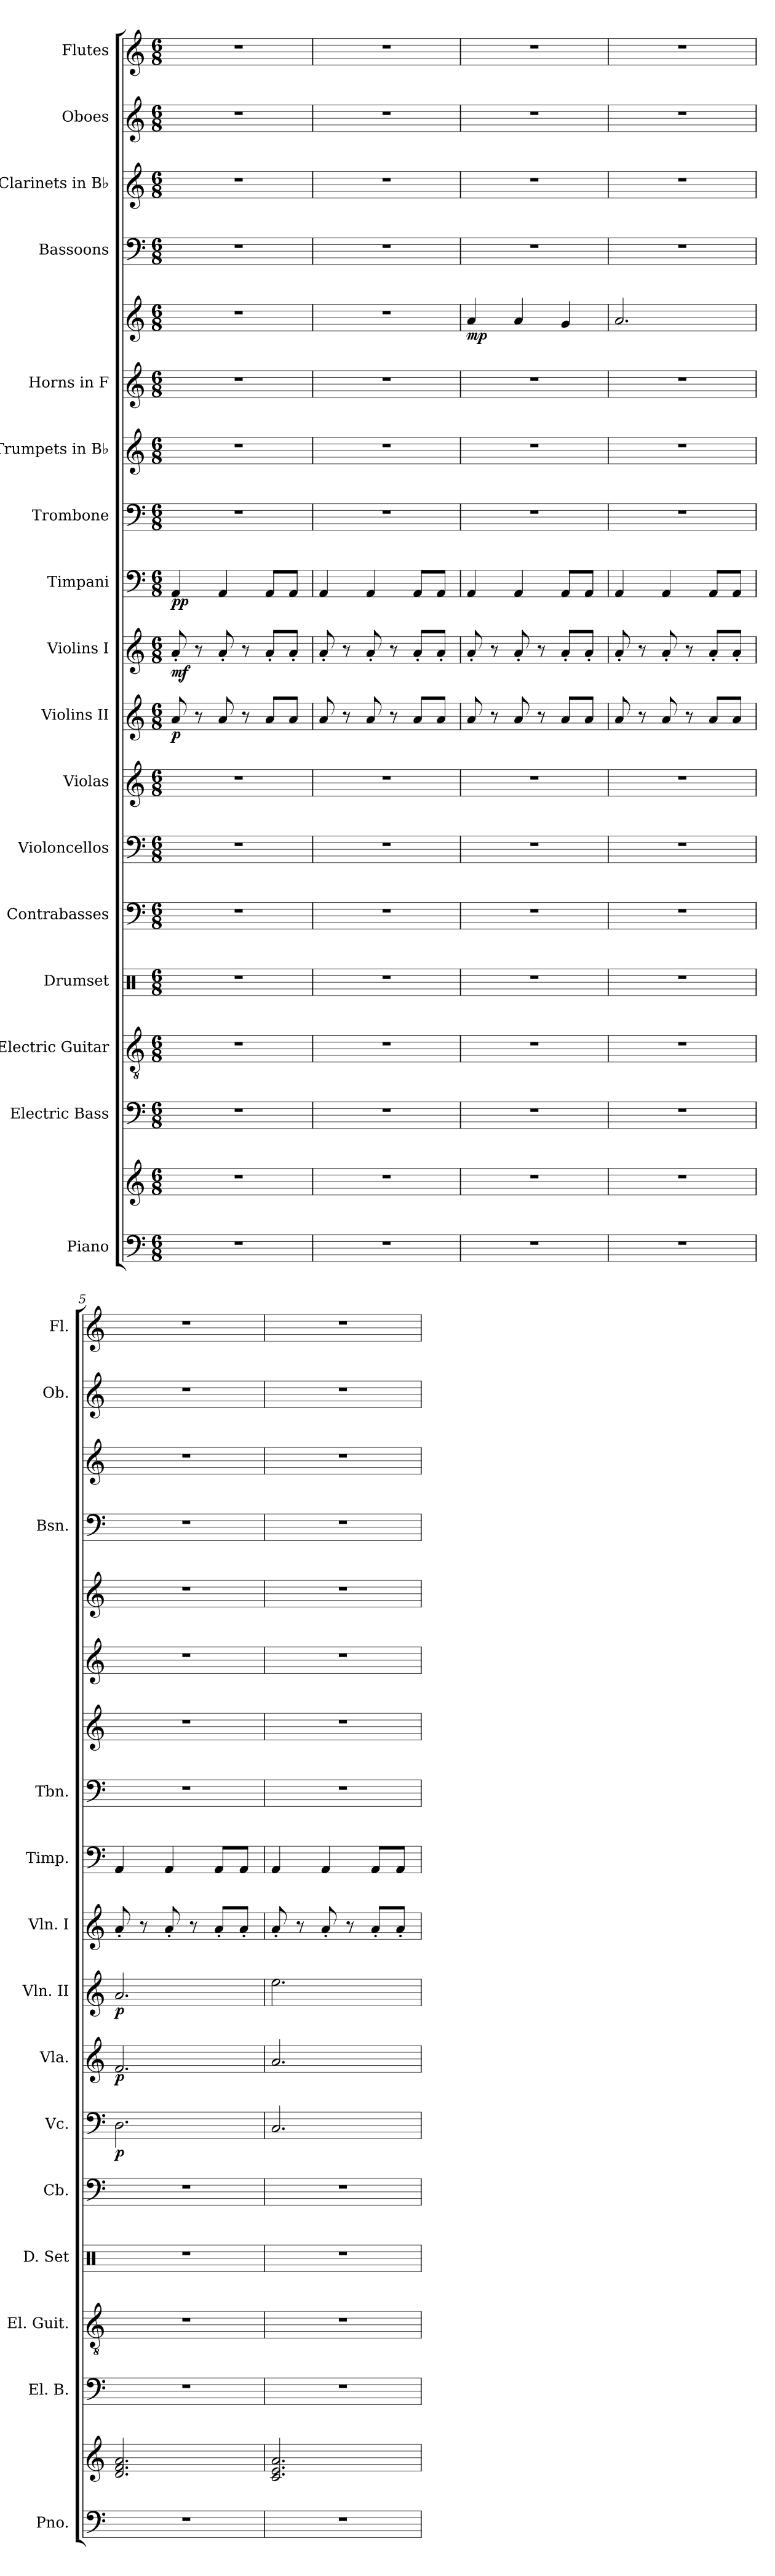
**kern	**kern	**kern	**kern	**kern	**kern	**kern	**dynam	**kern	**dynam	**kern	**dynam	**kern	**dynam	**kern	**dynam	**kern	**kern	**kern	**kern	**dynam	**kern	**kern	**kern	**kern
*part17	*part17	*part16	*part15	*part14	*part13	*part12	*part12	*part11	*part11	*part10	*part10	*part9	*part9	*part8	*part8	*part7	*part6	*part5	*part5	*part5	*part4	*part3	*part2	*part1
*staff19	*staff18	*staff17	*staff16	*staff15	*staff14	*staff13	*staff13	*staff12	*staff12	*staff11	*staff11	*staff10	*staff10	*staff9	*staff9	*staff8	*staff7	*staff6	*staff5	*staff5/6	*staff4	*staff3	*staff2	*staff1
*I"Piano	*	*I"Electric Bass	*I"Electric Guitar	*I"Drumset	*I"Contrabasses	*I"Violoncellos	*	*I"Violas	*	*I"Violins II	*	*I"Violins I	*	*I"Timpani	*	*I"Trombone	*I"Trumpets in B♭	*I"Horns in F	*	*	*I"Bassoons	*I"Clarinets in B♭	*I"Oboes	*I"Flutes
*I'Pno.	*	*I'El. B.	*I'El. Guit.	*I'D. Set	*I'Cb.	*I'Vc.	*	*I'Vla.	*	*I'Vln. II	*	*I'Vln. I	*	*I'Timp.	*	*I'Tbn.	*	*	*	*	*I'Bsn.	*	*I'Ob.	*I'Fl.
*clefF4	*clefG2	*clefF4	*clefGv2	*clefX	*clefF4	*clefF4	*	*clefG2	*	*clefG2	*	*clefG2	*	*clefF4	*	*clefF4	*clefG2	*clefG2	*clefG2	*	*clefF4	*clefG2	*clefG2	*clefG2
*	*	*ITrd7c12	*ITrd7c12	*	*ITrd7c12	*	*	*	*	*	*	*	*	*	*	*	*ITrd1c2	*ITrd4c7	*ITrd4c7	*	*	*ITrd1c2	*	*
*k[]	*k[]	*k[]	*k[]	*k[]	*k[]	*k[]	*	*k[]	*	*k[]	*	*k[]	*	*k[]	*	*k[]	*k[b-e-]	*k[b-]	*k[b-]	*	*k[]	*k[b-e-]	*k[]	*k[]
*M6/8	*M6/8	*M6/8	*M6/8	*M6/8	*M6/8	*M6/8	*	*M6/8	*	*M6/8	*	*M6/8	*	*M6/8	*	*M6/8	*M6/8	*M6/8	*M6/8	*	*M6/8	*M6/8	*M6/8	*M6/8
*MM180	*MM180	*MM180	*MM180	*MM180	*MM180	*MM180	*	*MM180	*	*MM180	*	*MM180	*	*MM180	*	*MM180	*MM180	*MM180	*MM180	*	*MM180	*MM180	*MM180	*MM180
=1	=1	=1	=1	=1	=1	=1	=1	=1	=1	=1	=1	=1	=1	=1	=1	=1	=1	=1	=1	=1	=1	=1	=1	=1
!	!	!	!	!	!	!	!	!	!	!	!LO:DY:b	!	!LO:DY:b	!	!LO:DY:b	!	!	!	!	!	!	!	!	!
2.r	2.r	2.r	2.r	2.r	2.r	2.r	.	2.r	.	8a/	p	8a'/	mf	4AA/	pp	2.r	2.r	2.r	2.r	.	2.r	2.r	2.r	2.r
.	.	.	.	.	.	.	.	.	.	8r	.	8r	.	.	.	.	.	.	.	.	.	.	.	.
.	.	.	.	.	.	.	.	.	.	8a/	.	8a'/	.	4AA/	.	.	.	.	.	.	.	.	.	.
.	.	.	.	.	.	.	.	.	.	8r	.	8r	.	.	.	.	.	.	.	.	.	.	.	.
.	.	.	.	.	.	.	.	.	.	8a/L	.	8a'/L	.	8AA/L	.	.	.	.	.	.	.	.	.	.
.	.	.	.	.	.	.	.	.	.	8a/J	.	8a'/J	.	8AA/J	.	.	.	.	.	.	.	.	.	.
=2	=2	=2	=2	=2	=2	=2	=2	=2	=2	=2	=2	=2	=2	=2	=2	=2	=2	=2	=2	=2	=2	=2	=2	=2
2.r	2.r	2.r	2.r	2.r	2.r	2.r	.	2.r	.	8a/	.	8a'/	.	4AA/	.	2.r	2.r	2.r	2.r	.	2.r	2.r	2.r	2.r
.	.	.	.	.	.	.	.	.	.	8r	.	8r	.	.	.	.	.	.	.	.	.	.	.	.
.	.	.	.	.	.	.	.	.	.	8a/	.	8a'/	.	4AA/	.	.	.	.	.	.	.	.	.	.
.	.	.	.	.	.	.	.	.	.	8r	.	8r	.	.	.	.	.	.	.	.	.	.	.	.
.	.	.	.	.	.	.	.	.	.	8a/L	.	8a'/L	.	8AA/L	.	.	.	.	.	.	.	.	.	.
.	.	.	.	.	.	.	.	.	.	8a/J	.	8a'/J	.	8AA/J	.	.	.	.	.	.	.	.	.	.
=3	=3	=3	=3	=3	=3	=3	=3	=3	=3	=3	=3	=3	=3	=3	=3	=3	=3	=3	=3	=3	=3	=3	=3	=3
!	!	!	!	!	!	!	!	!	!	!	!	!	!	!	!	!	!	!	!	!LO:DY:b	!	!	!	!
2.r	2.r	2.r	2.r	2.r	2.r	2.r	.	2.r	.	8a/	.	8a'/	.	4AA/	.	2.r	2.r	2.r	4d/	mp	2.r	2.r	2.r	2.r
.	.	.	.	.	.	.	.	.	.	8r	.	8r	.	.	.	.	.	.	.	.	.	.	.	.
.	.	.	.	.	.	.	.	.	.	8a/	.	8a'/	.	4AA/	.	.	.	.	4d/	.	.	.	.	.
.	.	.	.	.	.	.	.	.	.	8r	.	8r	.	.	.	.	.	.	.	.	.	.	.	.
.	.	.	.	.	.	.	.	.	.	8a/L	.	8a'/L	.	8AA/L	.	.	.	.	4c/	.	.	.	.	.
.	.	.	.	.	.	.	.	.	.	8a/J	.	8a'/J	.	8AA/J	.	.	.	.	.	.	.	.	.	.
=4	=4	=4	=4	=4	=4	=4	=4	=4	=4	=4	=4	=4	=4	=4	=4	=4	=4	=4	=4	=4	=4	=4	=4	=4
2.r	2.r	2.r	2.r	2.r	2.r	2.r	.	2.r	.	8a/	.	8a'/	.	4AA/	.	2.r	2.r	2.r	2.d/	.	2.r	2.r	2.r	2.r
.	.	.	.	.	.	.	.	.	.	8r	.	8r	.	.	.	.	.	.	.	.	.	.	.	.
.	.	.	.	.	.	.	.	.	.	8a/	.	8a'/	.	4AA/	.	.	.	.	.	.	.	.	.	.
.	.	.	.	.	.	.	.	.	.	8r	.	8r	.	.	.	.	.	.	.	.	.	.	.	.
.	.	.	.	.	.	.	.	.	.	8a/L	.	8a'/L	.	8AA/L	.	.	.	.	.	.	.	.	.	.
.	.	.	.	.	.	.	.	.	.	8a/J	.	8a'/J	.	8AA/J	.	.	.	.	.	.	.	.	.	.
=5	=5	=5	=5	=5	=5	=5	=5	=5	=5	=5	=5	=5	=5	=5	=5	=5	=5	=5	=5	=5	=5	=5	=5	=5
!	!	!	!	!	!	!	!LO:DY:b	!	!LO:DY:b	!	!LO:DY:b	!	!	!	!	!	!	!	!	!	!	!	!	!
2.r	2.d/ 2.f/ 2.a/	2.r	2.r	2.r	2.r	2.D\	p	2.f/	p	2.a/	p	8a'/	.	4AA/	.	2.r	2.r	2.r	2.r	.	2.r	2.r	2.r	2.r
.	.	.	.	.	.	.	.	.	.	.	.	8r	.	.	.	.	.	.	.	.	.	.	.	.
.	.	.	.	.	.	.	.	.	.	.	.	8a'/	.	4AA/	.	.	.	.	.	.	.	.	.	.
.	.	.	.	.	.	.	.	.	.	.	.	8r	.	.	.	.	.	.	.	.	.	.	.	.
.	.	.	.	.	.	.	.	.	.	.	.	8a'/L	.	8AA/L	.	.	.	.	.	.	.	.	.	.
.	.	.	.	.	.	.	.	.	.	.	.	8a'/J	.	8AA/J	.	.	.	.	.	.	.	.	.	.
=6	=6	=6	=6	=6	=6	=6	=6	=6	=6	=6	=6	=6	=6	=6	=6	=6	=6	=6	=6	=6	=6	=6	=6	=6
2.r	2.c/ 2.e/ 2.a/	2.r	2.r	2.r	2.r	2.C/	.	2.a/	.	2.ee\	.	8a'/	.	4AA/	.	2.r	2.r	2.r	2.r	.	2.r	2.r	2.r	2.r
.	.	.	.	.	.	.	.	.	.	.	.	8r	.	.	.	.	.	.	.	.	.	.	.	.
.	.	.	.	.	.	.	.	.	.	.	.	8a'/	.	4AA/	.	.	.	.	.	.	.	.	.	.
.	.	.	.	.	.	.	.	.	.	.	.	8r	.	.	.	.	.	.	.	.	.	.	.	.
.	.	.	.	.	.	.	.	.	.	.	.	8a'/L	.	8AA/L	.	.	.	.	.	.	.	.	.	.
.	.	.	.	.	.	.	.	.	.	.	.	8a'/J	.	8AA/J	.	.	.	.	.	.	.	.	.	.
=	=	=	=	=	=	=	=	=	=	=	=	=	=	=	=	=	=	=	=	=	=	=	=	=
*-	*-	*-	*-	*-	*-	*-	*-	*-	*-	*-	*-	*-	*-	*-	*-	*-	*-	*-	*-	*-	*-	*-	*-	*-
